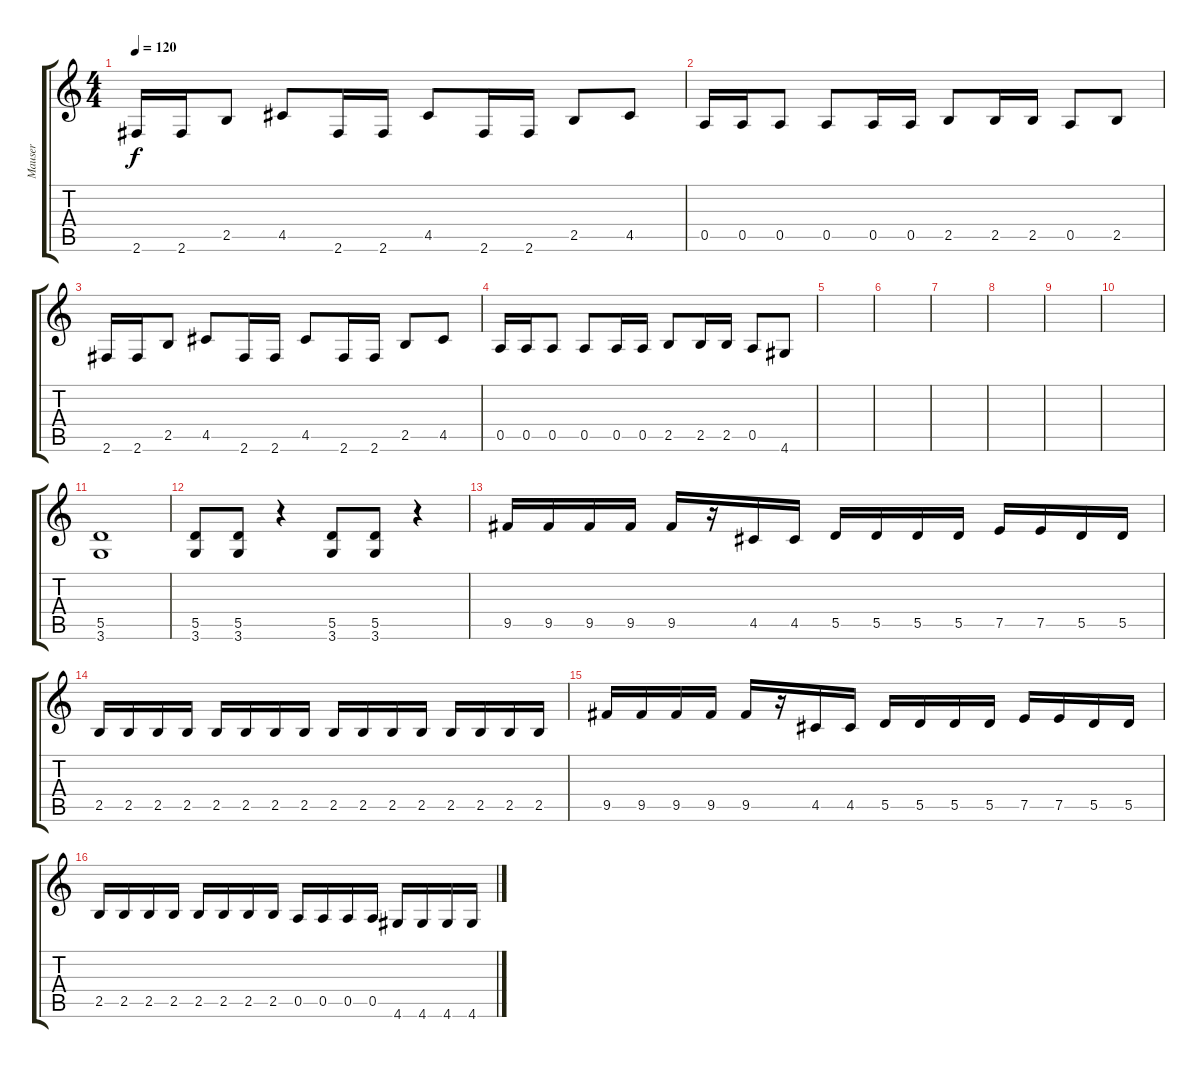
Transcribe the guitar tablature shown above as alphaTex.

\track ("Mauser" "Mauser") {instrument distortionguitar}
\staff {score tabs}
\tuning (E4 B3 G3 D3 A2 E2) {hide}
\ts (4 4)
\tempo 120
\clef g2
\ks c
2.6.16{dy f} 2.6.16 2.5.8 4.5.8 2.6.16 2.6.16 4.5.8 2.6.16 2.6.16 2.5.8 4.5.8 |
0.5.16 0.5.16 0.5.8 0.5.8 0.5.16 0.5.16 2.5.8 2.5.16 2.5.16 0.5.8 2.5.8 |
2.6.16 2.6.16 2.5.8 4.5.8 2.6.16 2.6.16 4.5.8 2.6.16 2.6.16 2.5.8 4.5.8 |
0.5.16 0.5.16 0.5.8 0.5.8 0.5.16 0.5.16 2.5.8 2.5.16 2.5.16 0.5.8 4.6.8 |
|
|
|
|
|
|
(5.5 3.6).1 |
(5.5 3.6).8 (5.5 3.6).8 r.4 (5.5 3.6).8 (5.5 3.6).8 r.4 |
9.5.16 9.5.16 9.5.16 9.5.16 9.5.16 r.16 4.5.16 4.5.16 5.5.16 5.5.16 5.5.16 5.5.16 7.5.16 7.5.16 5.5.16 5.5.16 |
2.5.16 2.5.16 2.5.16 2.5.16 2.5.16 2.5.16 2.5.16 2.5.16 2.5.16 2.5.16 2.5.16 2.5.16 2.5.16 2.5.16 2.5.16 2.5.16 |
9.5.16 9.5.16 9.5.16 9.5.16 9.5.16 r.16 4.5.16 4.5.16 5.5.16 5.5.16 5.5.16 5.5.16 7.5.16 7.5.16 5.5.16 5.5.16 |
2.5.16 2.5.16 2.5.16 2.5.16 2.5.16 2.5.16 2.5.16 2.5.16 0.5.16 0.5.16 0.5.16 0.5.16 4.6.16 4.6.16 4.6.16 4.6.16
